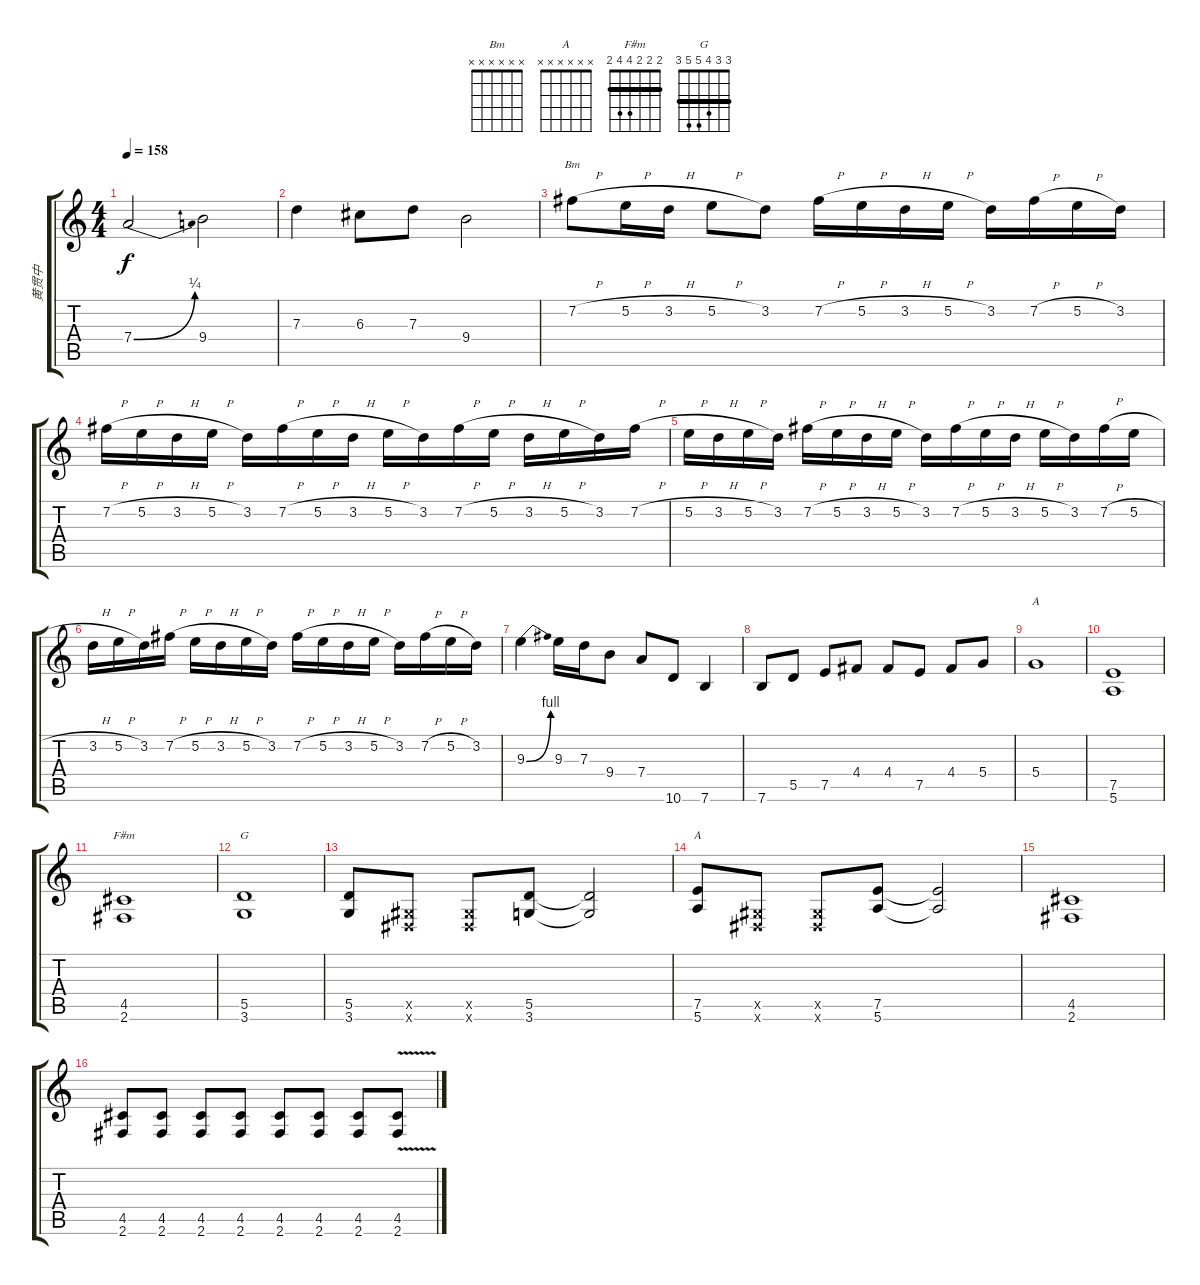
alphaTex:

\track ("黄贯中" "黄贯中") {instrument distortionguitar}
\staff {score tabs}
\tuning (E4 B3 G3 D3 A2 E2) {hide}
\chord ("Bm" x x x x x x)
\chord ("A" 5 5 6 7 7 5) {firstfret 5 barre 5}
\chord ("F#m" 2 2 2 4 4 2) {barre 2}
\chord ("G" 3 3 4 5 5 3) {barre 3}
\chord ("A" x x x x x x)
\ts (4 4)
\tempo 158
\clef g2
\ks c
7.4{be (bend 0 0 60 1)}.2{dy f} 9.4.2 |
7.3.4 6.3.8 7.3.8 9.4.2 |
7.2{h}.8{ch "Bm"} 5.2{h}.16 3.2{h}.16 5.2{h}.8 3.2.8 7.2{h}.16 5.2{h}.16 3.2{h}.16 5.2{h}.16 3.2.16 7.2{h}.16 5.2{h}.16 3.2.16 |
7.2{h}.16 5.2{h}.16 3.2{h}.16 5.2{h}.16 3.2.16 7.2{h}.16 5.2{h}.16 3.2{h}.16 5.2{h}.16 3.2.16 7.2{h}.16 5.2{h}.16 3.2{h}.16 5.2{h}.16 3.2.16 7.2{h}.16 |
5.2{h}.16 3.2{h}.16 5.2{h}.16 3.2.16 7.2{h}.16 5.2{h}.16 3.2{h}.16 5.2{h}.16 3.2.16 7.2{h}.16 5.2{h}.16 3.2{h}.16 5.2{h}.16 3.2.16 7.2{h}.16 5.2{h}.16 |
3.2{h}.16 5.2{h}.16 3.2.16 7.2{h}.16 5.2{h}.16 3.2{h}.16 5.2{h}.16 3.2.16 7.2{h}.16 5.2{h}.16 3.2{h}.16 5.2{h}.16 3.2.16 7.2{h}.16 5.2{h}.16 3.2.16 |
9.3{be (bend 0 0 60 4)}.4 9.3.16 7.3.16 9.4.8 7.4.8 10.6.8 7.6.4 |
7.6.8 5.5.8 7.5.8 4.4.8 4.4.8 7.5.8 4.4.8 5.4.8 |
5.4.1{ch "A"} |
(7.5 5.6).1 |
(4.5 2.6).1{ch "F#m"} |
(5.5 3.6).1{ch "G"} |
(5.5 3.6).8 (-1.5{x} -1.6{x}).8 (-1.5{x} -1.6{x}).8 (5.5 3.6).8 (5.5{t} 3.6{t}).2 |
(7.5 5.6).8{ch "A"} (-1.5{x} -1.6{x}).8 (-1.5{x} -1.6{x}).8 (7.5 5.6).8 (7.5{t} 5.6{t}).2 |
(4.5 2.6).1 |
(4.5 2.6).8 (4.5 2.6).8 (4.5 2.6).8 (4.5 2.6).8 (4.5 2.6).8 (4.5 2.6).8 (4.5 2.6).8 (4.5{v} 2.6{v}).8
